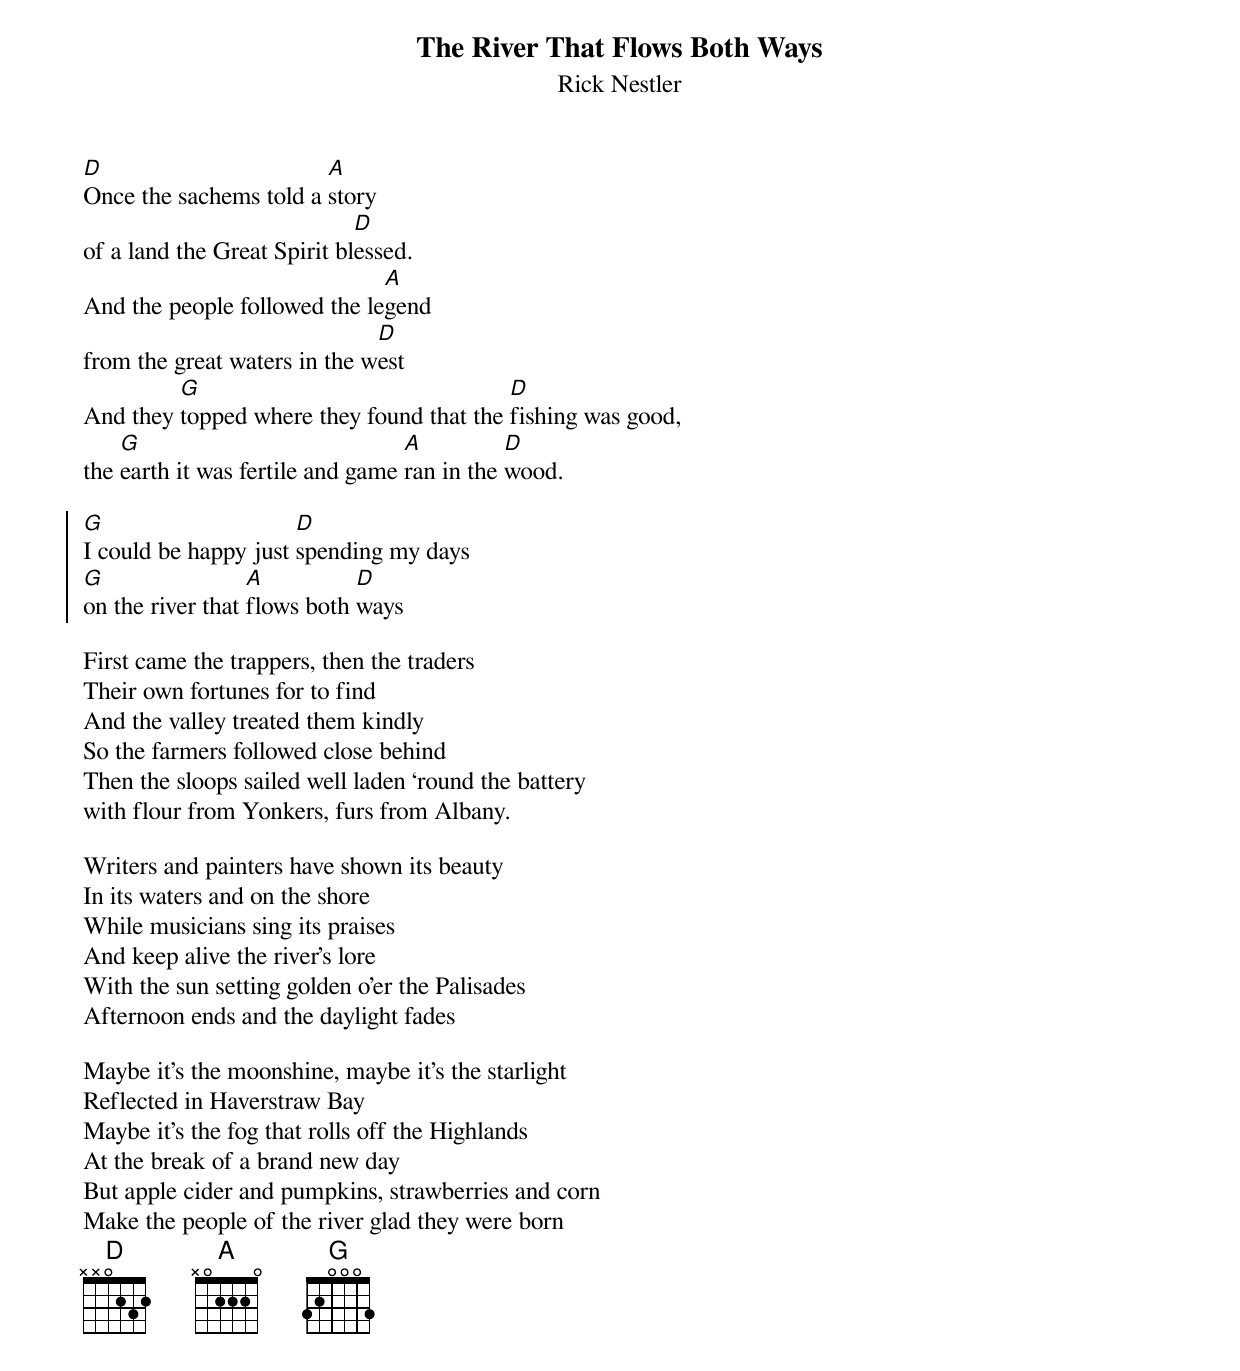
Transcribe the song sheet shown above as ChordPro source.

{title:The River That Flows Both Ways}
{st:Rick Nestler}

[D]Once the sachems told a [A]story
of a land the Great Spirit bl[D]essed.
And the people followed the le[A]gend
from the great waters in the w[D]est
And they [G]topped where they found that the [D]fishing was good,
the [G]earth it was fertile and game [A]ran in the [D]wood.

{soc}
[G]I could be happy just [D]spending my days
[G]on the river that [A]flows both [D]ways
{eoc}

First came the trappers, then the traders
Their own fortunes for to find
And the valley treated them kindly
So the farmers followed close behind
Then the sloops sailed well laden ‘round the battery
with flour from Yonkers, furs from Albany.

Writers and painters have shown its beauty
In its waters and on the shore
While musicians sing its praises
And keep alive the river’s lore
With the sun setting golden o’er the Palisades
Afternoon ends and the daylight fades

Maybe it’s the moonshine, maybe it’s the starlight
Reflected in Haverstraw Bay
Maybe it’s the fog that rolls off the Highlands
At the break of a brand new day
But apple cider and pumpkins, strawberries and corn
Make the people of the river glad they were born
